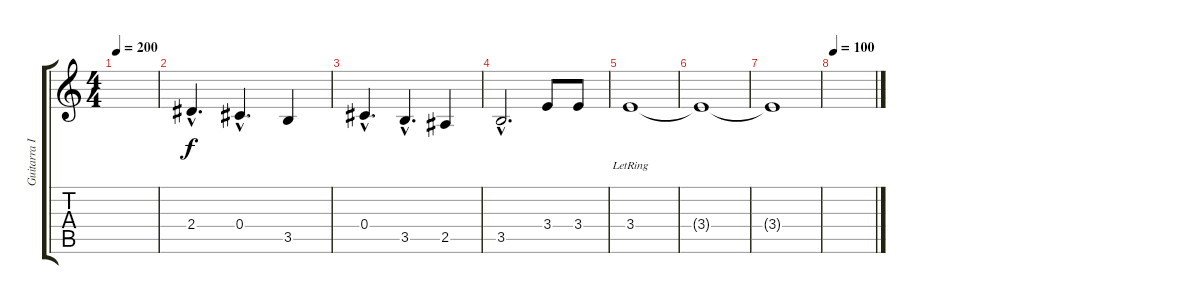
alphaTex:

\track ("Guitarra III" "Guitarra I") {instrument distortionguitar}
\staff {score tabs}
\tuning (Eb4 Bb3 Gb3 Db3 Ab2 Eb2) {hide}
\ts (4 4)
\tempo 200
\clef g2
\ks c
|
2.4{hac}.4{d} 0.4{hac}.4{d} 3.5.4 |
0.4{hac}.4{d} 3.5{hac}.4{d} 2.5.4 |
3.5{hac}.2{d} 3.4.8 3.4.8 |
3.4{lr}.1 |
3.4{t}.1 |
3.4{t}.1 |
\tempo 100
